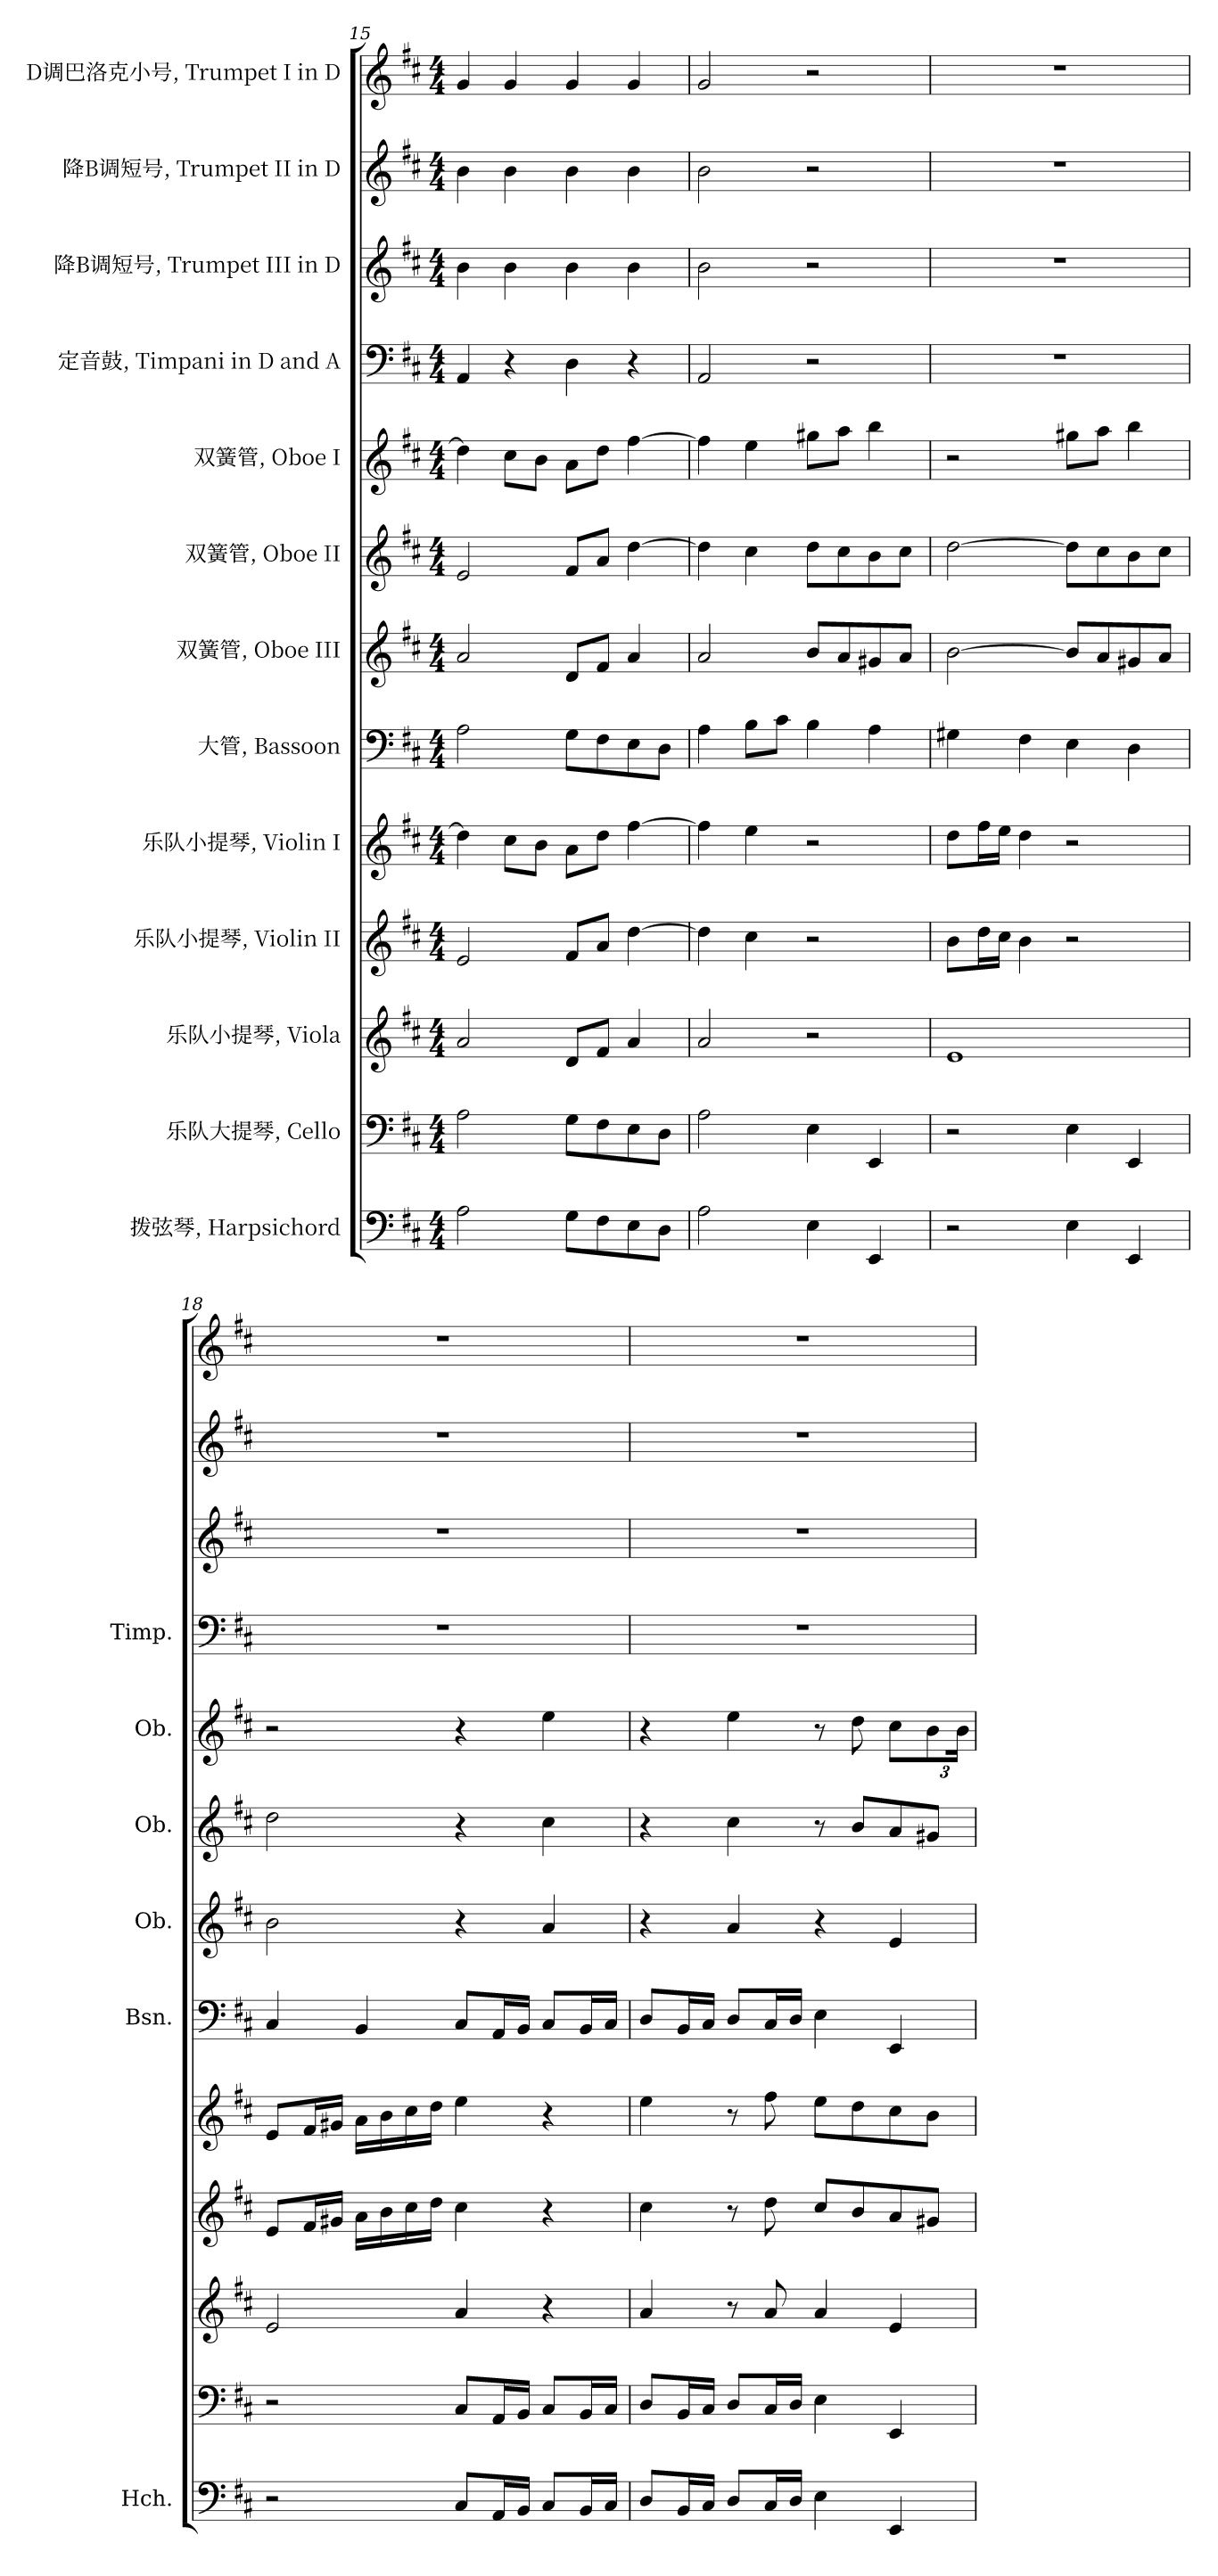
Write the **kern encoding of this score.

**kern	**kern	**kern	**kern	**kern	**kern	**kern	**kern	**kern	**kern	**kern	**kern	**kern
*part13	*part12	*part11	*part10	*part9	*part8	*part7	*part6	*part5	*part4	*part3	*part2	*part1
*staff13	*staff12	*staff11	*staff10	*staff9	*staff8	*staff7	*staff6	*staff5	*staff4	*staff3	*staff2	*staff1
*I"拨弦琴, Harpsichord	*I"乐队大提琴, Cello	*I"乐队小提琴, Viola	*I"乐队小提琴, Violin II	*I"乐队小提琴, Violin I	*I"大管, Bassoon	*I"双簧管, Oboe III	*I"双簧管, Oboe II	*I"双簧管, Oboe I	*I"定音鼓, Timpani in D and A	*I"降B调短号, Trumpet III in D	*I"降B调短号, Trumpet II in D	*I"D调巴洛克小号, Trumpet I in D
*I'Hch.	*	*	*	*	*I'Bsn.	*I'Ob.	*I'Ob.	*I'Ob.	*I'Timp.	*	*	*
!!LO:PB:g=z
*clefF4	*clefF4	*clefG2	*clefG2	*clefG2	*clefF4	*clefG2	*clefG2	*clefG2	*clefF4	*clefG2	*clefG2	*clefG2
*	*	*	*	*	*	*	*	*	*	*ITrd1c2	*ITrd1c2	*ITrd-1c-2
*k[f#c#]	*k[f#c#]	*k[f#c#]	*k[f#c#]	*k[f#c#]	*k[f#c#]	*k[f#c#]	*k[f#c#]	*k[f#c#]	*k[f#c#]	*k[]	*k[]	*k[f#c#g#d#]
*M4/4	*M4/4	*M4/4	*M4/4	*M4/4	*M4/4	*M4/4	*M4/4	*M4/4	*M4/4	*M4/4	*M4/4	*M4/4
=15	=15	=15	=15	=15	=15	=15	=15	=15	=15	=15	=15	=15
2A\	2A\	2a/	2e/	4dd\]	2A\	2a/	2e/	4dd\]	4AA/	4a\	4a\	4a/
.	.	.	.	8cc#\L	.	.	.	8cc#\L	4r	4a\	4a\	4a/
.	.	.	.	8b\J	.	.	.	8b\J	.	.	.	.
8G\L	8G\L	8d/L	8f#/L	8a\L	8G\L	8d/L	8f#/L	8a\L	4D\	4a\	4a\	4a/
8F#\	8F#\	8f#/J	8a/J	8dd\J	8F#\	8f#/J	8a/J	8dd\J	.	.	.	.
8E\	8E\	4a/	[4dd\	[4ff#\	8E\	4a/	[4dd\	[4ff#\	4r	4a\	4a\	4a/
8D\J	8D\J	.	.	.	8D\J	.	.	.	.	.	.	.
=16	=16	=16	=16	=16	=16	=16	=16	=16	=16	=16	=16	=16
2A\	2A\	2a/	4dd\]	4ff#\]	4A\	2a/	4dd\]	4ff#\]	2AA/	2a\	2a\	2a/
.	.	.	4cc#\	4ee\	8B\L	.	4cc#\	4ee\	.	.	.	.
.	.	.	.	.	8c#\J	.	.	.	.	.	.	.
4E\	4E\	2r	2r	2r	4B\	8b/L	8dd\L	8gg#X\L	2r	2r	2r	2r
.	.	.	.	.	.	8a/	8cc#\	8aa\J	.	.	.	.
4EE/	4EE/	.	.	.	4A\	8g#X/	8b\	4bb\	.	.	.	.
.	.	.	.	.	.	8a/J	8cc#\J	.	.	.	.	.
=17	=17	=17	=17	=17	=17	=17	=17	=17	=17	=17	=17	=17
2r	2r	1e	8b\L	8dd\L	4G#X\	[2b\	[2dd\	2r	1r	1r	1r	1r
.	.	.	16dd\L	16ff#\L	.	.	.	.	.	.	.	.
.	.	.	16cc#\JJ	16ee\JJ	.	.	.	.	.	.	.	.
.	.	.	4b\	4dd\	4F#\	.	.	.	.	.	.	.
4E\	4E\	.	2r	2r	4E\	8b/L]	8dd\L]	8gg#X\L	.	.	.	.
.	.	.	.	.	.	8a/	8cc#\	8aa\J	.	.	.	.
4EE/	4EE/	.	.	.	4D\	8g#X/	8b\	4bb\	.	.	.	.
.	.	.	.	.	.	8a/J	8cc#\J	.	.	.	.	.
=18	=18	=18	=18	=18	=18	=18	=18	=18	=18	=18	=18	=18
2r	2r	2e/	8e/L	8e/L	4C#/	2b\	2dd\	2r	1r	1r	1r	1r
.	.	.	16f#/L	16f#/L	.	.	.	.	.	.	.	.
.	.	.	16g#X/JJ	16g#X/JJ	.	.	.	.	.	.	.	.
.	.	.	16a\LL	16a\LL	4BB/	.	.	.	.	.	.	.
.	.	.	16b\	16b\	.	.	.	.	.	.	.	.
.	.	.	16cc#\	16cc#\	.	.	.	.	.	.	.	.
.	.	.	16dd\JJ	16dd\JJ	.	.	.	.	.	.	.	.
8C#/L	8C#/L	4a/	4cc#\	4ee\	8C#/L	4r	4r	4r	.	.	.	.
16AA/L	16AA/L	.	.	.	16AA/L	.	.	.	.	.	.	.
16BB/JJ	16BB/JJ	.	.	.	16BB/JJ	.	.	.	.	.	.	.
8C#/L	8C#/L	4r	4r	4r	8C#/L	4a/	4cc#\	4ee\	.	.	.	.
16BB/L	16BB/L	.	.	.	16BB/L	.	.	.	.	.	.	.
16C#/JJ	16C#/JJ	.	.	.	16C#/JJ	.	.	.	.	.	.	.
!!LO:PB:g=z
=19	=19	=19	=19	=19	=19	=19	=19	=19	=19	=19	=19	=19
8D/L	8D/L	4a/	4cc#\	4ee\	8D/L	4r	4r	4r	1r	1r	1r	1r
16BB/L	16BB/L	.	.	.	16BB/L	.	.	.	.	.	.	.
16C#/JJ	16C#/JJ	.	.	.	16C#/JJ	.	.	.	.	.	.	.
8D/L	8D/L	8r	8r	8r	8D/L	4a/	4cc#\	4ee\	.	.	.	.
16C#/L	16C#/L	8a/	8dd\	8ff#\	16C#/L	.	.	.	.	.	.	.
16D/JJ	16D/JJ	.	.	.	16D/JJ	.	.	.	.	.	.	.
4E\	4E\	4a/	8cc#/L	8ee\L	4E\	4r	8r	8r	.	.	.	.
.	.	.	8b/	8dd\	.	.	8b/L	8dd\	.	.	.	.
4EE/	4EE/	4e/	8a/	8cc#\	4EE/	4e/	8a/	8cc#\L	.	.	.	.
*	*	*	*	*	*	*	*	*Xbrackettup	*	*	*	*
.	.	.	8g#X/J	8b\J	.	.	8g#X/J	12b\	.	.	.	.
.	.	.	.	.	.	.	.	24b\Jk	.	.	.	.
=	=	=	=	=	=	=	=	=	=	=	=	=
*-	*-	*-	*-	*-	*-	*-	*-	*-	*-	*-	*-	*-
